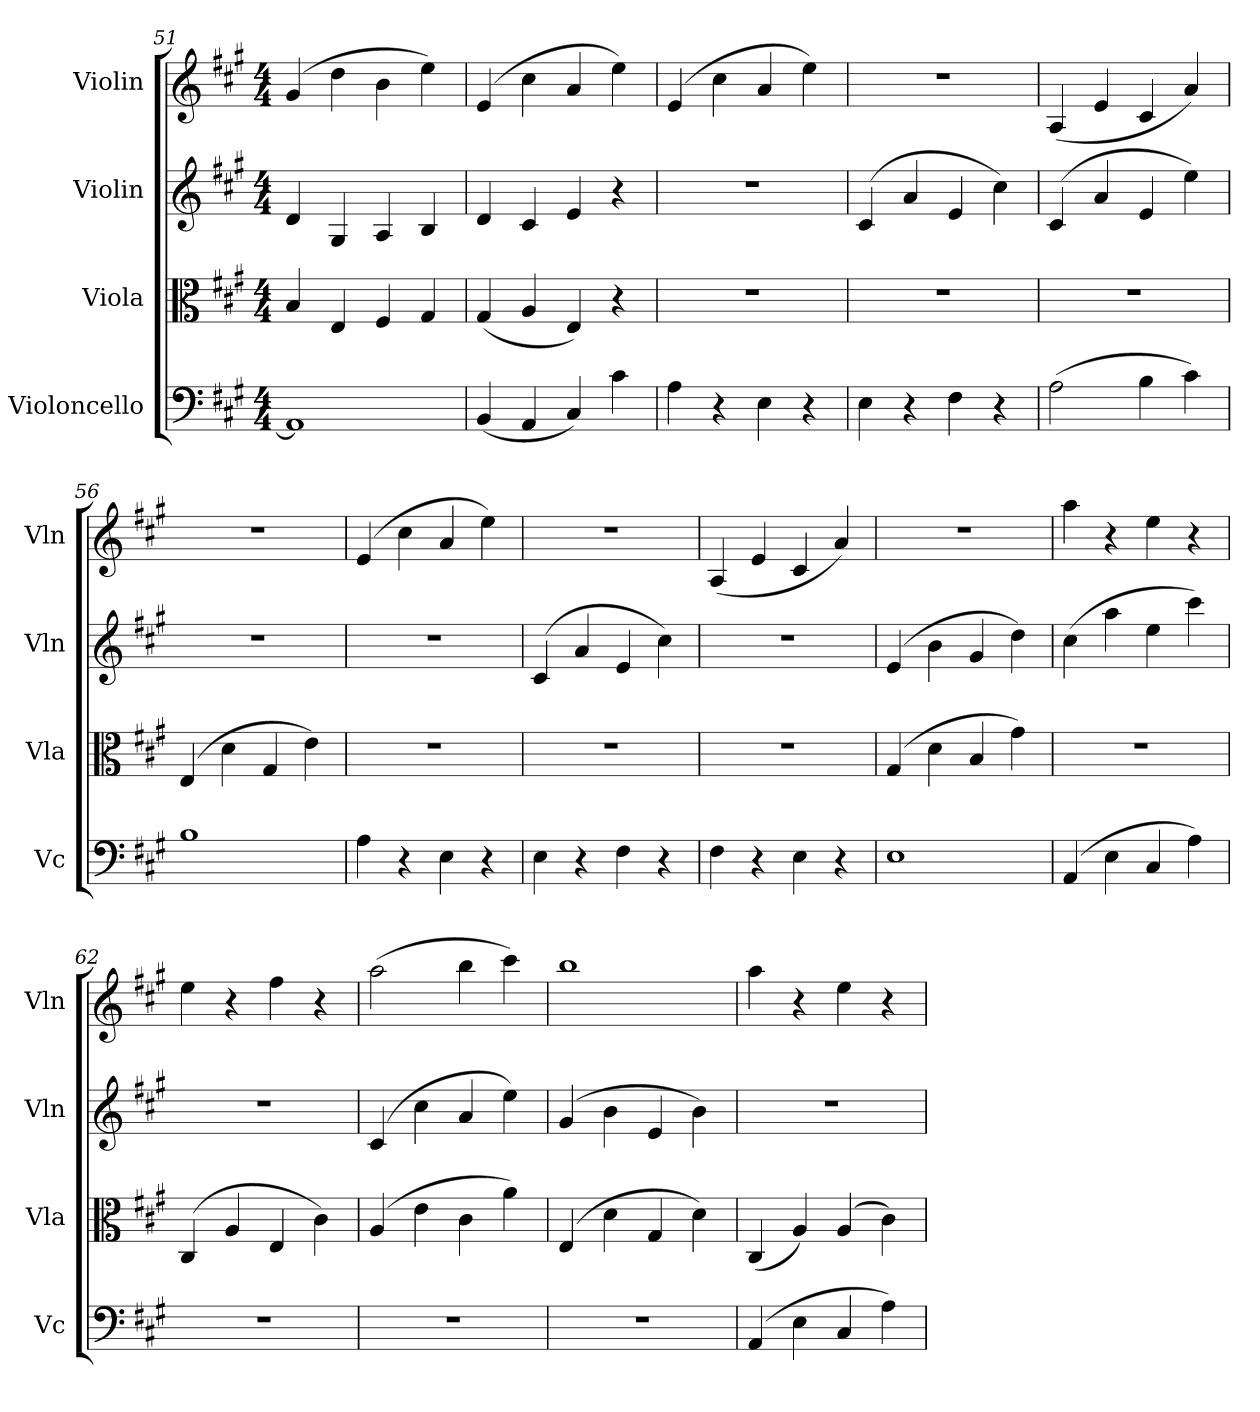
**kern	**kern	**kern	**kern
*part4	*part3	*part2	*part1
*staff4	*staff3	*staff2	*staff1
*I"Violoncello	*I"Viola	*I"Violin	*I"Violin
*I'Vc	*I'Vla	*I'Vln	*I'Vln
*clefF4	*clefC3	*clefG2	*clefG2
*k[f#c#g#]	*k[f#c#g#]	*k[f#c#g#]	*k[f#c#g#]
*M4/4	*M4/4	*M4/4	*M4/4
=51	=51	=51	=51
1AA]	4B/	4d/	(4g#/
.	4E/	4G#/	4dd\
.	4F#/	4A/	4b\
.	4G#/	4B/	4ee\)
=52	=52	=52	=52
(4BB/	(4G#/	4d/	(4e/
4AA/	4A/	4c#/	4cc#\
4C#/)	4E/)	4e/	4a/
4c#\	4r	4r	4ee\)
=53	=53	=53	=53
4A\	1r	1r	(4e/
4r	.	.	4cc#\
4E\	.	.	4a/
4r	.	.	4ee\)
=54	=54	=54	=54
4E\	1r	(4c#/	1r
4r	.	4a/	.
4F#\	.	4e/	.
4r	.	4cc#\)	.
=55	=55	=55	=55
(2A\	1r	(4c#/	(4A/
.	.	4a/	4e/
4B\	.	4e/	4c#/
4c#\)	.	4ee\)	4a/)
=56	=56	=56	=56
1B	(4E/	1r	1r
.	4d\	.	.
.	4G#/	.	.
.	4e\)	.	.
=57	=57	=57	=57
4A\	1r	1r	(4e/
4r	.	.	4cc#\
4E\	.	.	4a/
4r	.	.	4ee\)
=58	=58	=58	=58
4E\	1r	(4c#/	1r
4r	.	4a/	.
4F#\	.	4e/	.
4r	.	4cc#\)	.
=59	=59	=59	=59
4F#\	1r	1r	(4A/
4r	.	.	4e/
4E\	.	.	4c#/
4r	.	.	4a/)
=60	=60	=60	=60
1E	(4G#/	(4e/	1r
.	4d\	4b\	.
.	4B/	4g#/	.
.	4g#\)	4dd\)	.
=61	=61	=61	=61
(4AA/	1r	(4cc#\	4aa\
4E\	.	4aa\	4r
4C#/	.	4ee\	4ee\
4A\)	.	4ccc#\)	4r
=62	=62	=62	=62
1r	(4C#/	1r	4ee\
.	4A/	.	4r
.	4E/	.	4ff#\
.	4c#\)	.	4r
=63	=63	=63	=63
1r	(4A/	(4c#/	(2aa\
.	4e\	4cc#\	.
.	4c#\	4a/	4bb\
.	4a\)	4ee\)	4ccc#\)
=64	=64	=64	=64
1r	(4E/	(4g#/	1bb
.	4d\	4b\	.
.	4G#/	4e/	.
.	4d\)	4b\)	.
=65	=65	=65	=65
(4AA/	(4C#/	1r	4aa\
4E\	4A/)	.	4r
4C#/	(4A/	.	4ee\
4A\)	4c#\)	.	4r
=	=	=	=
*-	*-	*-	*-
